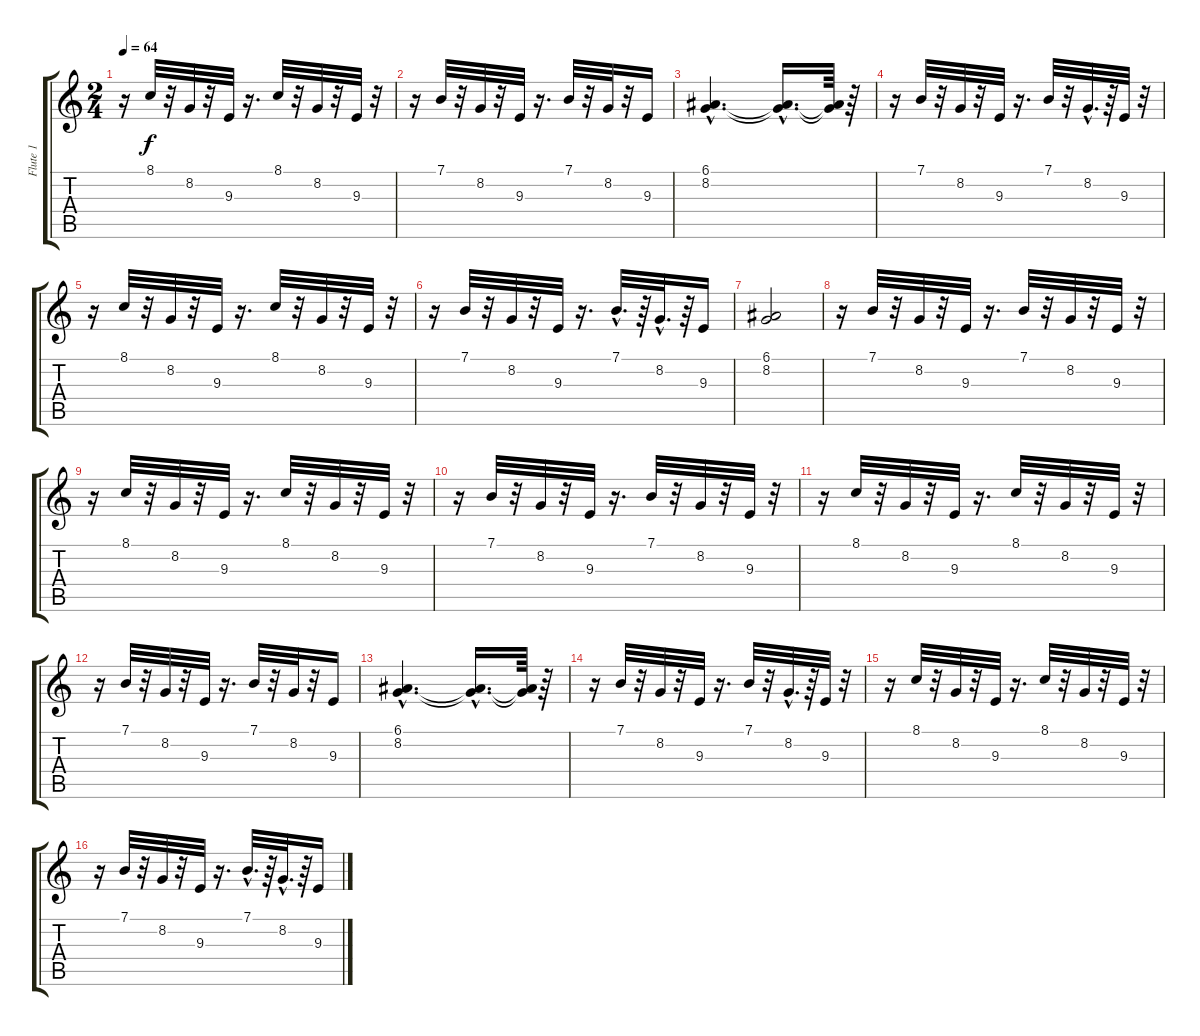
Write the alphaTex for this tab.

\track ("Flute 1" "Flute 1") {instrument flute}
\staff {score tabs}
\tuning (E4 B3 G3 D3 A2 E2) {hide}
\ts (2 4)
\tempo 64
\clef g2
\ks c
r.16{dy f} 8.1.32 r.32 8.2.32 r.32 9.3.32 r.16{d} 8.1.32 r.32 8.2.32 r.32 9.3.32 r.32 |
r.16 7.1.32 r.32 8.2.32 r.32 9.3.32 r.16{d} 7.1.32 r.32 8.2.32 r.32 9.3.16 |
(6.1{hac} 8.2{hac}).4{d} (6.1{hac t} 8.2{hac t}).16{d} (6.1{t} 8.2{t}).64 r.64 |
r.16 7.1.32 r.32 8.2.32 r.32 9.3.32 r.16{d} 7.1.32 r.32 8.2{hac}.32{d} r.64 9.3.32 r.32 |
r.16 8.1.32 r.32 8.2.32 r.32 9.3.32 r.16{d} 8.1.32 r.32 8.2.32 r.32 9.3.32 r.32 |
r.16 7.1.32 r.32 8.2.32 r.32 9.3.32 r.16{d} 7.1{hac}.32{d} r.64 8.2{hac}.32{d} r.64 9.3.16 |
(6.1 8.2).2 |
r.16 7.1.32 r.32 8.2.32 r.32 9.3.32 r.16{d} 7.1.32 r.32 8.2.32 r.32 9.3.32 r.32 |
r.16 8.1.32 r.32 8.2.32 r.32 9.3.32 r.16{d} 8.1.32 r.32 8.2.32 r.32 9.3.32 r.32 |
r.16 7.1.32 r.32 8.2.32 r.32 9.3.32 r.16{d} 7.1.32 r.32 8.2.32 r.32 9.3.32 r.32 |
r.16 8.1.32 r.32 8.2.32 r.32 9.3.32 r.16{d} 8.1.32 r.32 8.2.32 r.32 9.3.32 r.32 |
r.16 7.1.32 r.32 8.2.32 r.32 9.3.32 r.16{d} 7.1.32 r.32 8.2.32 r.32 9.3.16 |
(6.1{hac} 8.2{hac}).4{d} (6.1{hac t} 8.2{hac t}).16{d} (6.1{t} 8.2{t}).64 r.64 |
r.16 7.1.32 r.32 8.2.32 r.32 9.3.32 r.16{d} 7.1.32 r.32 8.2{hac}.32{d} r.64 9.3.32 r.32 |
r.16 8.1.32 r.32 8.2.32 r.32 9.3.32 r.16{d} 8.1.32 r.32 8.2.32 r.32 9.3.32 r.32 |
r.16 7.1.32 r.32 8.2.32 r.32 9.3.32 r.16{d} 7.1{hac}.32{d} r.64 8.2{hac}.32{d} r.64 9.3.16
